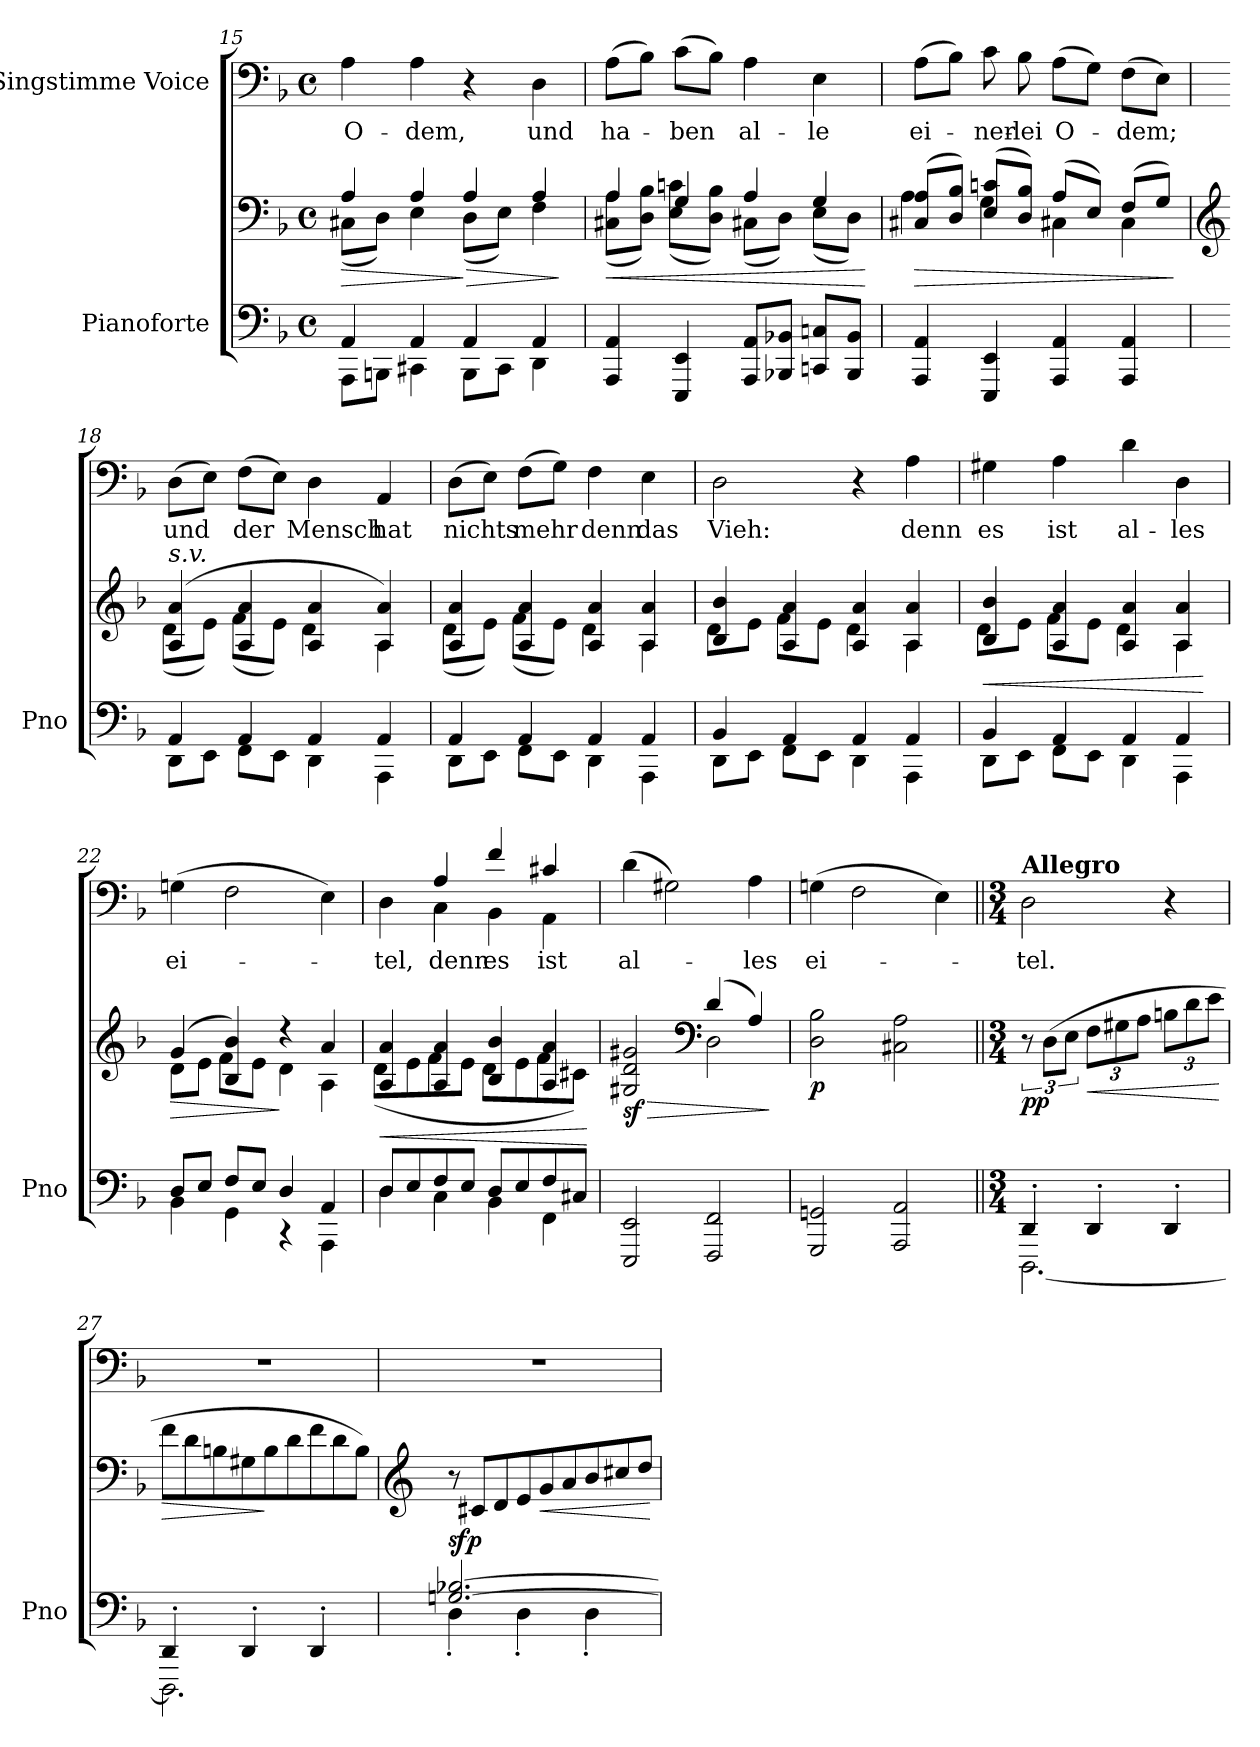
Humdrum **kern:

**kern	**kern	**dynam	**kern	**text
*part2	*part2	*part2	*part1	*part1
*staff3	*staff2	*staff2/3	*staff1	*staff1
*I"Pianoforte	*	*	*I"Singstimme Voice	*
*I'Pno	*	*	*	*
*clefF4	*clefF4	*	*clefF4	*
*k[b-]	*k[b-]	*	*k[b-]	*
*M4/4	*M4/4	*	*M4/4	*
*met(c)	*met(c)	*	*met(c)	*
=15	=15	=15	=15	=15
*^	*	*	*	*
!	!	!	!LO:HP:b	!	!
*	*	*^	*	*	*
4AA/	8AAA\L	4A/	(8C#X\L	>	4A\	O-
.	8BBBn\J	.	8D\J)	.	.	.
4AA/	4CC#X\	4A/	4E\	.	4A\	-dem,
!	!	!	!	!LO:HP:n=1:b	!	!
4AA/	8BBB\L	4A/	(8D\L	] >	4r	.
.	8CC#\J	.	8E\J)	.	.	.
4AA/	4DD\	4A/	4F\	.	4D\	und
*v	*v	*	*	*	*	*
*	*v	*v	*	*	*
.	.	]	.	.
=16	=16	=16	=16	=16
!	!	!LO:HP:b	!	!
*	*^	*	*	*
4AAA/ 4AA/	4A/	(8C#X\ 8A\L	<	(8A\L	ha-
.	.	8D\ 8B-\J)	.	8B-\J)	.
4EEE/ 4EE/	4G/	(8E\ 8cn\L	.	(8c\L	-ben
.	.	8D\ 8B-\J)	.	8B-\J)	.
8AAA/ 8AA/L	4A/	(8C#X\L	.	4A\	al-
8BBB-X/ 8BB-X/J	.	8D\J)	.	.	.
8CCn/ 8Cn/L	4G/	(8E\L	.	4E\	-le
8BBB-/ 8BB-/J	.	8D\J)	.	.	.
*	*v	*v	*	*	*
.	.	[	.	.
=17	=17	=17	=17	=17
!	!	!LO:HP:b	!	!
*	*^	*	*	*
4AAA/ 4AA/	(8C#X/ 8A/L	4A\	>	(8A\L	ei-
.	8D/ 8B-/J)	.	.	8B-\J)	.
4EEE/ 4EE/	(8E/ 8cn/L	4G\	.	8c\	-ner-
.	8D/ 8B-/J)	.	.	8B-\	-lei
4AAA/ 4AA/	(8A/L	4C#X\	.	(8A\L	O-
.	8E/J)	.	.	8G\J)	.
4AAA/ 4AA/	(8F/L	4C#\	.	(8F\L	-dem;
.	8G/J)	.	.	8E\J)	.
*	*v	*v	*	*	*
.	.	]	.	.
=18	=18	=18	=18	=18
*	*clefG2	*	*	*
*^	*^	*	*	*
!	!	!LO:TX:i:t=s.v.	!	!	!	!
4AA/	8DD\L	(4A/ 4a/	(8d\L	.	(8D\L	und
.	8EE\J	.	8e\J)	.	8E\J)	.
4AA/	8FF\L	4A/ 4a/	(8f\L	.	(8F\L	der
.	8EE\J	.	8e\J)	.	8E\J)	.
4AA/	4DD\	4A/ 4a/	4d\	.	4D\	Mensch
4AA/	4AAA\	4A/ 4a/)	4A\	.	4AA/	hat
=19	=19	=19	=19	=19	=19	=19
4AA/	8DD\L	4A/ 4a/	(8d\L	.	(8D\L	nichts
.	8EE\J	.	8e\J)	.	8E\J)	.
4AA/	8FF\L	4A/ 4a/	(8f\L	.	(8F\L	mehr
.	8EE\J	.	8e\J)	.	8G\J)	.
4AA/	4DD\	4A/ 4a/	4d\	.	4F\	denn
4AA/	4AAA\	4A/ 4a/	4A\	.	4E\	das
=20	=20	=20	=20	=20	=20	=20
4BB-/	8DD\L	4B-/ 4b-/	8d\L	.	2D\	Vieh:
.	8EE\J	.	8e\J	.	.	.
4AA/	8FF\L	4A/ 4a/	8f\L	.	.	.
.	8EE\J	.	8e\J	.	.	.
4AA/	4DD\	4A/ 4a/	4d\	.	4r	.
4AA/	4AAA\	4A/ 4a/	4A\	.	4A\	denn
=21	=21	=21	=21	=21	=21	=21
!	!	!	!	!LO:HP:b	!	!
4BB-/	8DD\L	4B-/ 4b-/	8d\L	<	4G#X\	es
.	8EE\J	.	8e\J	.	.	.
4AA/	8FF\L	4A/ 4a/	8f\L	.	4A\	ist
.	8EE\J	.	8e\J	.	.	.
4AA/	4DD\	4A/ 4a/	4d\	.	4d\	al-
4AA/	4AAA\	4A/ 4a/	4A\	.	4D\	-les
*v	*v	*	*	*	*	*
*	*v	*v	*	*	*
.	.	[	.	.
=22	=22	=22	=22	=22
*^	*	*	*	*
!	!	!	!LO:HP:b	!	!
*	*	*^	*	*	*
8D/L	4BB-\	(4g/	8d\L	>	(4Gn\	ei-
8E/J	.	.	8e\J	.	.	.
8F/L	4GG\	4B-/ 4b-/)	8f\L	.	2F\	.
8E/J	.	.	8e\J	.	.	.
4D/	4r	4r	4d\	]	.	.
4AA/	4AAA\	4a/	4A\	.	4E\)	.
=23	=23	=23	=23	=23	=23	=23
!	!	!	!	!LO:HP:b	!	!
*	*	*	*	*	*^	*
8D/L	4D\	4A/ 4a/	(8d\L	<	4D\	4ryy	-tel,
8E/	.	.	8e\	.	.	.	.
8F/	4C\	4A/ 4a/	8f\	.	4A/	4C\	denn
8E/J	.	.	8e\J	.	.	.	.
8D/L	4BB-\	4B-/ 4b-/	8d\L	.	4f/	4BB-\	es
8E/	.	.	8e\	.	.	.	.
8F/	4FF\	4A/ 4a/	8f\	.	4c#X/	4AA\	ist
8C#X/J	.	.	8c#X\J)	.	.	.	.
*v	*v	*	*	*	*v	*v	*
*	*v	*v	*	*	*
.	.	[	.	.
=24	=24	=24	=24	=24
!	!	!LO:HP:b	!	!
*	*^	*	*	*
!	!	!	!LO:DY:n=1:b	!	!
2EEE/ 2EE/	2G#X/ 2d/ 2g#X/	2ryy	> sf	(4d\	al-
.	.	.	.	2G#X\)	.
*	*clefF4	*	*	*	*
2FFF/ 2FF/	(4d/	2D\	.	.	.
.	4A/)	.	.	4A\	-les
*	*v	*v	*	*	*
.	.	]	.	.
=25	=25	=25	=25	=25
!	!	!LO:DY:b	!	!
2GGG/ 2GGn/	2D\ 2B-\	p	(4Gn\	ei-
.	.	.	2F\	.
2AAA/ 2AA/	2C#X\ 2A\	.	.	.
.	.	.	4E\)	.
=26||	=26||	=26||	=26||	=26||
*M3/4	*M3/4	*	*M3/4	*
*^	*	*	*	*
!	!	!	!	!LO:TX:a:B:t=Allegro	!
!	!	!	!LO:DY:b	!	!
4DD'/	[2.DDD\	12r	pp	2D\	-tel.
.	.	(12D\L	.	.	.
.	.	12E\J	.	.	.
*	*	*Xbrackettup	*	*	*
!	!	!	!LO:HP:b	!	!
4DD'/	.	12F\L	<	.	.
.	.	12G#X\	.	.	.
.	.	12A\J	.	.	.
4DD'/	.	12Bn\L	.	4r	.
.	.	12d\	.	.	.
.	.	12e\J	.	.	.
*v	*v	*	*	*	*
.	.	[	.	.
=27	=27	=27	=27	=27
*^	*	*	*	*
*	*	*Xtuplet	*	*	*
!	!	!	!LO:HP:b	!	!
4DD'/	2.DDD\]	12f\L	>	2.r	.
.	.	12d\	.	.	.
.	.	12Bn\	.	.	.
4DD'/	.	12G#X\	.	.	.
.	.	12B\	]	.	.
.	.	12d\	.	.	.
4DD'/	.	12f\	.	.	.
.	.	12d\	.	.	.
.	.	12B\J)	.	.	.
=28	=28	=28	=28	=28	=28
*	*	*clefG2	*	*	*
!	!	!	!LO:DY:b	!	!
[2.Gn/ [2.B-X/	4D'\	12r	sfp	2.r	.
.	.	12c#X/L	.	.	.
.	.	12d/	.	.	.
.	4D'\	12e/	.	.	.
!	!	!	!LO:HP:b	!	!
.	.	12g/	<	.	.
.	.	12a/	.	.	.
.	4D'\	12b-/	.	.	.
.	.	12cc#X/	.	.	.
.	.	12dd/J	.	.	.
*v	*v	*	*	*	*
.	.	[	.	.
=	=	=	=	=
*-	*-	*-	*-	*-
